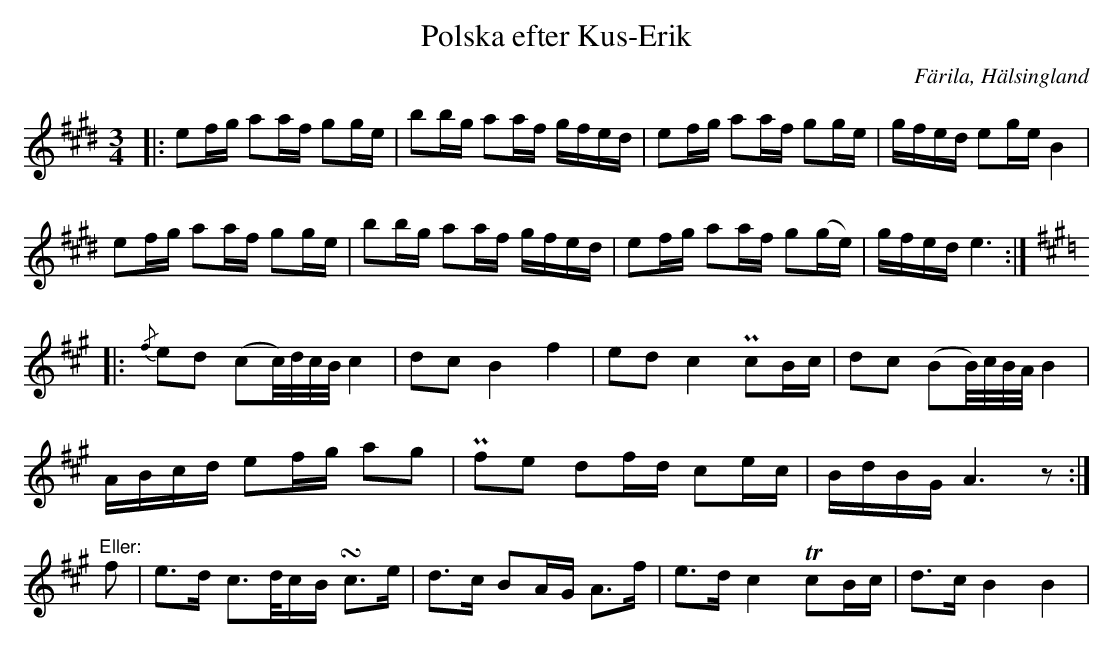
X:1
T: Polska efter Kus-Erik
O: Färila, Hälsingland
M: 3/4
L: 1/16
K: E
|: e2fg a2af g2ge | b2bg a2af gfed | e2fg a2af g2ge | gfed e2ge B4 |
   e2fg a2af g2ge | b2bg a2af gfed | e2fg a2af g2(ge) | gfed e6 :|
K: A
             |: {/f}e2d2 (c2c/)d/c/B/   c4    | d2c2  B4   f4    | e2d2  c4 Pc2Bc  | d2c2  (B2B/)c/B/A/ B4 |
                ABcd     e2fg a2g2        | Pf2e2 d2fd c2ec  | BdBG  A6 z2    :|
"^Eller:" f2 |  e2>d2    c2>dcB   !turn!c2>e2 | d2>c2 B2AG A2>f2 | e2>d2 c4 Tc2Bc  | d2>c2 B4 B4       |
